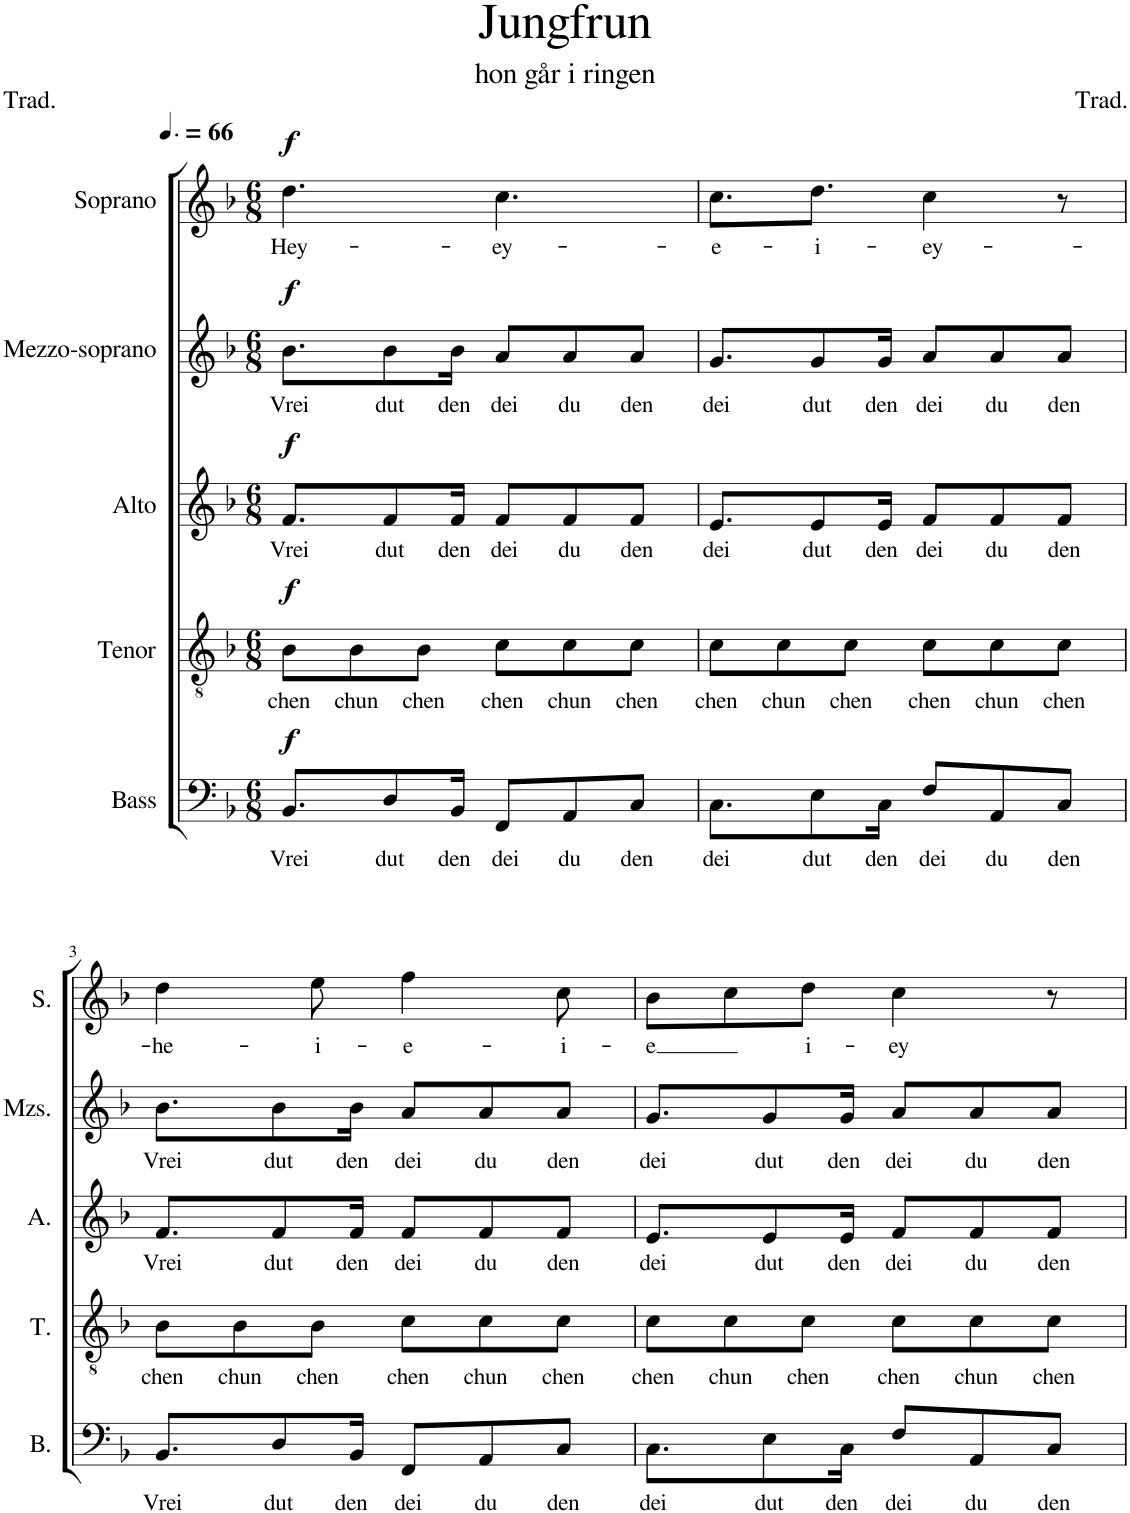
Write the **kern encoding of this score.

**kern	**text	**dynam	**kern	**text	**dynam	**kern	**text	**dynam	**kern	**text	**dynam	**kern	**text	**dynam
*part5	*part5	*part5	*part4	*part4	*part4	*part3	*part3	*part3	*part2	*part2	*part2	*part1	*part1	*part1
*staff5	*staff5	*staff5	*staff4	*staff4	*staff4	*staff3	*staff3	*staff3	*staff2	*staff2	*staff2	*staff1	*staff1	*staff1
*I"Bass	*	*	*I"Tenor	*	*	*I"Alto	*	*	*I"Mezzo-soprano	*	*	*I"Soprano	*	*
*I'B.	*	*	*I'T.	*	*	*I'A.	*	*	*I'Mzs.	*	*	*I'S.	*	*
*clefF4	*	*	*clefGv2	*	*	*clefG2	*	*	*clefG2	*	*	*clefG2	*	*
*k[b-]	*	*	*k[b-]	*	*	*k[b-]	*	*	*k[b-]	*	*	*k[b-]	*	*
*M6/8	*	*	*M6/8	*	*	*M6/8	*	*	*M6/8	*	*	*M6/8	*	*
*MM99	*	*	*MM99	*	*	*MM99	*	*	*MM99	*	*	*MM99	*	*
=1	=1	=1	=1	=1	=1	=1	=1	=1	=1	=1	=1	=1	=1	=1
!	!LO:LY:b	!LO:DY:a	!	!LO:LY:b	!LO:DY:a	!	!LO:LY:b	!LO:DY:a	!	!LO:LY:b	!LO:DY:a	!	!LO:LY:b	!LO:DY:a
8.BB-/L	Vrei	f	8B-\L	chen	f	8.f/L	Vrei	f	8.b-\L	Vrei	f	4.dd\	Hey-	f
!	!	!	!	!LO:LY:b	!	!	!	!	!	!	!	!	!	!
.	.	.	8B-\	chun	.	.	.	.	.	.	.	.	.	.
!	!LO:LY:b	!	!	!	!	!	!LO:LY:b	!	!	!LO:LY:b	!	!	!	!
8D/	dut	.	.	.	.	8f/	dut	.	8b-\	dut	.	.	.	.
!	!	!	!	!LO:LY:b	!	!	!	!	!	!	!	!	!	!
.	.	.	8B-\J	chen	.	.	.	.	.	.	.	.	.	.
!	!LO:LY:b	!	!	!	!	!	!LO:LY:b	!	!	!LO:LY:b	!	!	!	!
16BB-/Jk	den	.	.	.	.	16f/Jk	den	.	16b-\Jk	den	.	.	.	.
!	!LO:LY:b	!	!	!LO:LY:b	!	!	!LO:LY:b	!	!	!LO:LY:b	!	!	!LO:LY:b	!
8FF/L	dei	.	8c\L	chen	.	8f/L	dei	.	8a/L	dei	.	4.cc\	-ey-	.
!	!LO:LY:b	!	!	!LO:LY:b	!	!	!LO:LY:b	!	!	!LO:LY:b	!	!	!	!
8AA/	du	.	8c\	chun	.	8f/	du	.	8a/	du	.	.	.	.
!	!LO:LY:b	!	!	!LO:LY:b	!	!	!LO:LY:b	!	!	!LO:LY:b	!	!	!	!
8C/J	den	.	8c\J	chen	.	8f/J	den	.	8a/J	den	.	.	.	.
=2	=2	=2	=2	=2	=2	=2	=2	=2	=2	=2	=2	=2	=2	=2
!	!LO:LY:b	!	!	!LO:LY:b	!	!	!LO:LY:b	!	!	!LO:LY:b	!	!	!LO:LY:b	!
8.C\L	dei	.	8c\L	chen	.	8.e/L	dei	.	8.g/L	dei	.	8.cc\L	-e-	.
!	!	!	!	!LO:LY:b	!	!	!	!	!	!	!	!	!	!
.	.	.	8c\	chun	.	.	.	.	.	.	.	.	.	.
!	!LO:LY:b	!	!	!	!	!	!LO:LY:b	!	!	!LO:LY:b	!	!	!LO:LY:b	!
8E\	dut	.	.	.	.	8e/	dut	.	8g/	dut	.	8.dd\J	-i-	.
!	!	!	!	!LO:LY:b	!	!	!	!	!	!	!	!	!	!
.	.	.	8c\J	chen	.	.	.	.	.	.	.	.	.	.
!	!LO:LY:b	!	!	!	!	!	!LO:LY:b	!	!	!LO:LY:b	!	!	!	!
16C\Jk	den	.	.	.	.	16e/Jk	den	.	16g/Jk	den	.	.	.	.
!	!LO:LY:b	!	!	!LO:LY:b	!	!	!LO:LY:b	!	!	!LO:LY:b	!	!	!LO:LY:b	!
8F/L	dei	.	8c\L	chen	.	8f/L	dei	.	8a/L	dei	.	4cc\	-ey-	.
!	!LO:LY:b	!	!	!LO:LY:b	!	!	!LO:LY:b	!	!	!LO:LY:b	!	!	!	!
8AA/	du	.	8c\	chun	.	8f/	du	.	8a/	du	.	.	.	.
!	!LO:LY:b	!	!	!LO:LY:b	!	!	!LO:LY:b	!	!	!LO:LY:b	!	!	!	!
8C/J	den	.	8c\J	chen	.	8f/J	den	.	8a/J	den	.	8r	.	.
!!LO:LB:g=z
=3	=3	=3	=3	=3	=3	=3	=3	=3	=3	=3	=3	=3	=3	=3
!	!LO:LY:b	!	!	!LO:LY:b	!	!	!LO:LY:b	!	!	!LO:LY:b	!	!	!LO:LY:b	!
8.BB-/L	Vrei	.	8B-\L	chen	.	8.f/L	Vrei	.	8.b-\L	Vrei	.	4dd\	-he-	.
!	!	!	!	!LO:LY:b	!	!	!	!	!	!	!	!	!	!
.	.	.	8B-\	chun	.	.	.	.	.	.	.	.	.	.
!	!LO:LY:b	!	!	!	!	!	!LO:LY:b	!	!	!LO:LY:b	!	!	!	!
8D/	dut	.	.	.	.	8f/	dut	.	8b-\	dut	.	.	.	.
!	!	!	!	!LO:LY:b	!	!	!	!	!	!	!	!	!LO:LY:b	!
.	.	.	8B-\J	chen	.	.	.	.	.	.	.	8ee\	-i-	.
!	!LO:LY:b	!	!	!	!	!	!LO:LY:b	!	!	!LO:LY:b	!	!	!	!
16BB-/Jk	den	.	.	.	.	16f/Jk	den	.	16b-\Jk	den	.	.	.	.
!	!LO:LY:b	!	!	!LO:LY:b	!	!	!LO:LY:b	!	!	!LO:LY:b	!	!	!LO:LY:b	!
8FF/L	dei	.	8c\L	chen	.	8f/L	dei	.	8a/L	dei	.	4ff\	-e-	.
!	!LO:LY:b	!	!	!LO:LY:b	!	!	!LO:LY:b	!	!	!LO:LY:b	!	!	!	!
8AA/	du	.	8c\	chun	.	8f/	du	.	8a/	du	.	.	.	.
!	!LO:LY:b	!	!	!LO:LY:b	!	!	!LO:LY:b	!	!	!LO:LY:b	!	!	!LO:LY:b	!
8C/J	den	.	8c\J	chen	.	8f/J	den	.	8a/J	den	.	8cc\	-i-	.
=4	=4	=4	=4	=4	=4	=4	=4	=4	=4	=4	=4	=4	=4	=4
!	!LO:LY:b	!	!	!LO:LY:b	!	!	!LO:LY:b	!	!	!LO:LY:b	!	!	!LO:LY:b	!
8.C\L	dei	.	8c\L	chen	.	8.e/L	dei	.	8.g/L	dei	.	8b-\L	-e	.
!	!	!	!	!LO:LY:b	!	!	!	!	!	!	!	!	!	!
.	.	.	8c\	chun	.	.	.	.	.	.	.	8cc\	.	.
!	!LO:LY:b	!	!	!	!	!	!LO:LY:b	!	!	!LO:LY:b	!	!	!	!
8E\	dut	.	.	.	.	8e/	dut	.	8g/	dut	.	.	.	.
!	!	!	!	!LO:LY:b	!	!	!	!	!	!	!	!	!LO:LY:b	!
.	.	.	8c\J	chen	.	.	.	.	.	.	.	8dd\J	i-	.
!	!LO:LY:b	!	!	!	!	!	!LO:LY:b	!	!	!LO:LY:b	!	!	!	!
16C\Jk	den	.	.	.	.	16e/Jk	den	.	16g/Jk	den	.	.	.	.
!	!LO:LY:b	!	!	!LO:LY:b	!	!	!LO:LY:b	!	!	!LO:LY:b	!	!	!LO:LY:b	!
8F/L	dei	.	8c\L	chen	.	8f/L	dei	.	8a/L	dei	.	4cc\	-ey	.
!	!LO:LY:b	!	!	!LO:LY:b	!	!	!LO:LY:b	!	!	!LO:LY:b	!	!	!	!
8AA/	du	.	8c\	chun	.	8f/	du	.	8a/	du	.	.	.	.
!	!LO:LY:b	!	!	!LO:LY:b	!	!	!LO:LY:b	!	!	!LO:LY:b	!	!	!	!
8C/J	den	.	8c\J	chen	.	8f/J	den	.	8a/J	den	.	8r	.	.
=	=	=	=	=	=	=	=	=	=	=	=	=	=	=
*-	*-	*-	*-	*-	*-	*-	*-	*-	*-	*-	*-	*-	*-	*-
